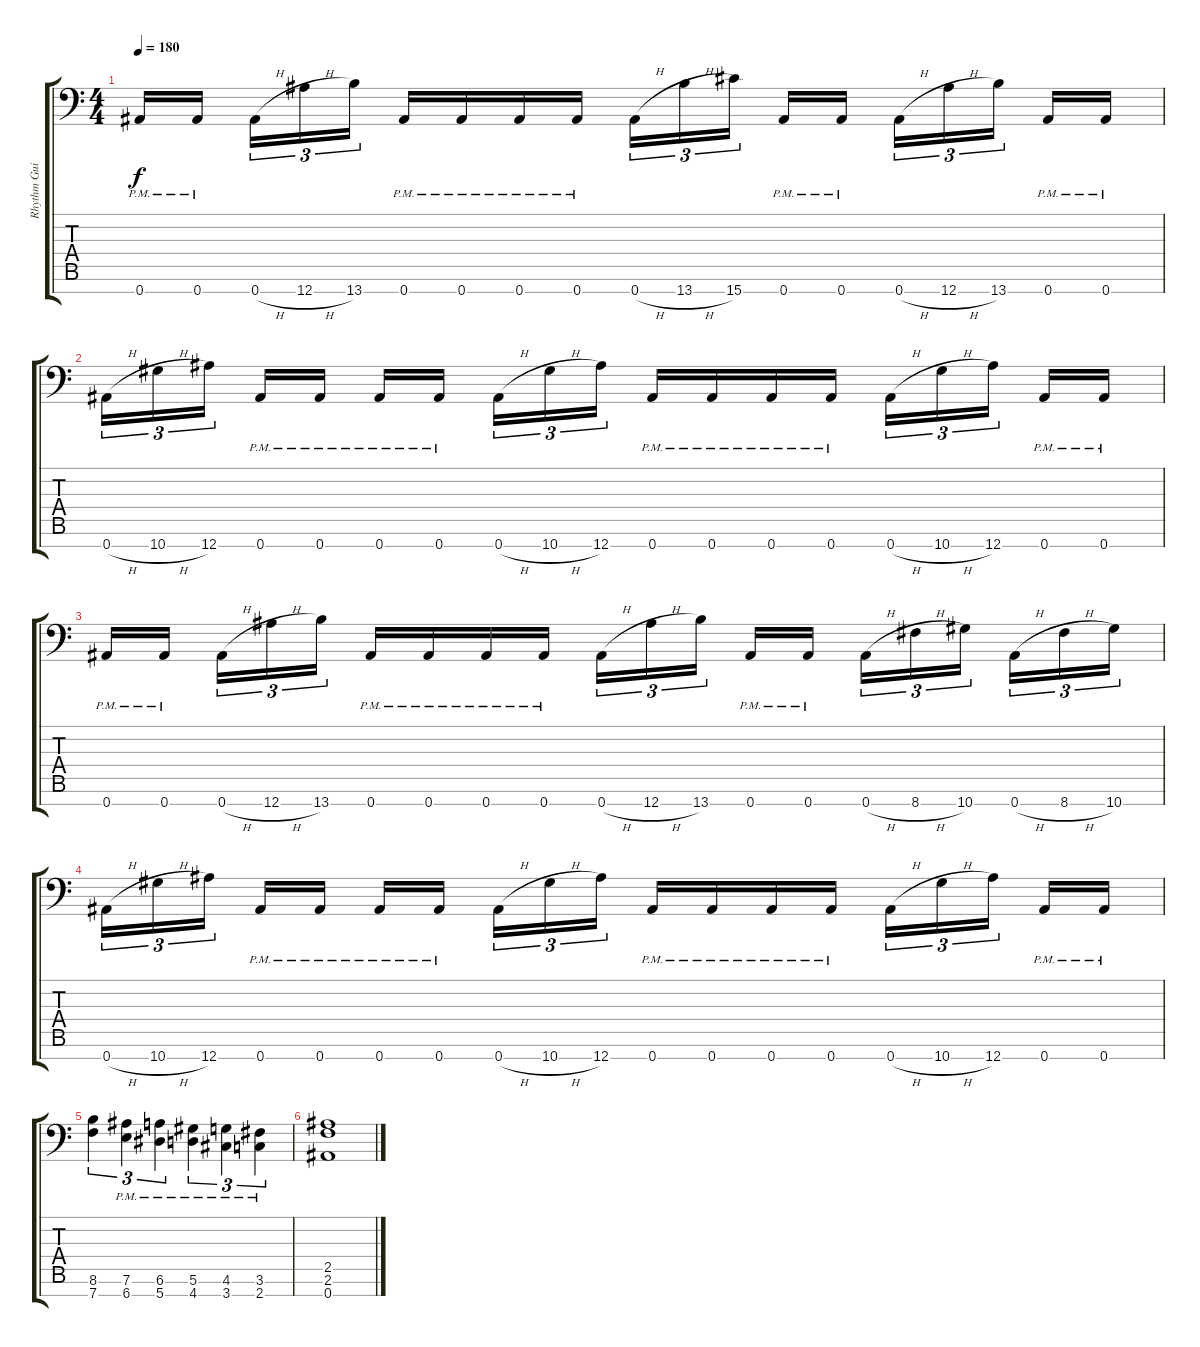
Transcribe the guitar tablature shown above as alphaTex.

\track ("Rhythm Guitar" "Rhythm Gui") {instrument distortionguitar}
\staff {score tabs}
\tuning (Eb4 Bb3 Gb3 Db3 Ab2 Eb2 Bb1) {hide}
\ts (4 4)
\tempo 180
\clef f4
\ks c
0.7{pm}.16{dy f} 0.7{pm}.16 0.7{h}.16{tu (3 2)} 12.7{h}.16{tu (3 2)} 13.7.16{tu (3 2)} 0.7{pm}.16 0.7{pm}.16 0.7{pm}.16 0.7{pm}.16 0.7{h}.16{tu (3 2)} 13.7{h}.16{tu (3 2)} 15.7.16{tu (3 2)} 0.7{pm}.16 0.7{pm}.16 0.7{h}.16{tu (3 2)} 12.7{h}.16{tu (3 2)} 13.7.16{tu (3 2)} 0.7{pm}.16 0.7{pm}.16 |
0.7{h}.16{tu (3 2)} 10.7{h}.16{tu (3 2)} 12.7.16{tu (3 2)} 0.7{pm}.16 0.7{pm}.16 0.7{pm}.16 0.7{pm}.16 0.7{h}.16{tu (3 2)} 10.7{h}.16{tu (3 2)} 12.7.16{tu (3 2)} 0.7{pm}.16 0.7{pm}.16 0.7{pm}.16 0.7{pm}.16 0.7{h}.16{tu (3 2)} 10.7{h}.16{tu (3 2)} 12.7.16{tu (3 2)} 0.7{pm}.16 0.7{pm}.16 |
0.7{pm}.16 0.7{pm}.16 0.7{h}.16{tu (3 2)} 12.7{h}.16{tu (3 2)} 13.7.16{tu (3 2)} 0.7{pm}.16 0.7{pm}.16 0.7{pm}.16 0.7{pm}.16 0.7{h}.16{tu (3 2)} 12.7{h}.16{tu (3 2)} 13.7.16{tu (3 2)} 0.7{pm}.16 0.7{pm}.16 0.7{h}.16{tu (3 2)} 8.7{h}.16{tu (3 2)} 10.7.16{tu (3 2)} 0.7{h}.16{tu (3 2)} 8.7{h}.16{tu (3 2)} 10.7.16{tu (3 2)} |
0.7{h}.16{tu (3 2)} 10.7{h}.16{tu (3 2)} 12.7.16{tu (3 2)} 0.7{pm}.16 0.7{pm}.16 0.7{pm}.16 0.7{pm}.16 0.7{h}.16{tu (3 2)} 10.7{h}.16{tu (3 2)} 12.7.16{tu (3 2)} 0.7{pm}.16 0.7{pm}.16 0.7{pm}.16 0.7{pm}.16 0.7{h}.16{tu (3 2)} 10.7{h}.16{tu (3 2)} 12.7.16{tu (3 2)} 0.7{pm}.16 0.7{pm}.16 |
(8.6 7.7).4{tu (3 2)} (7.6{pm} 6.7{pm}).4{tu (3 2)} (6.6{pm} 5.7{pm}).4{tu (3 2)} (5.6{pm} 4.7{pm}).4{tu (3 2)} (4.6{pm} 3.7{pm}).4{tu (3 2)} (3.6{pm} 2.7{pm}).4{tu (3 2)} |
(2.5 2.6 0.7).1
